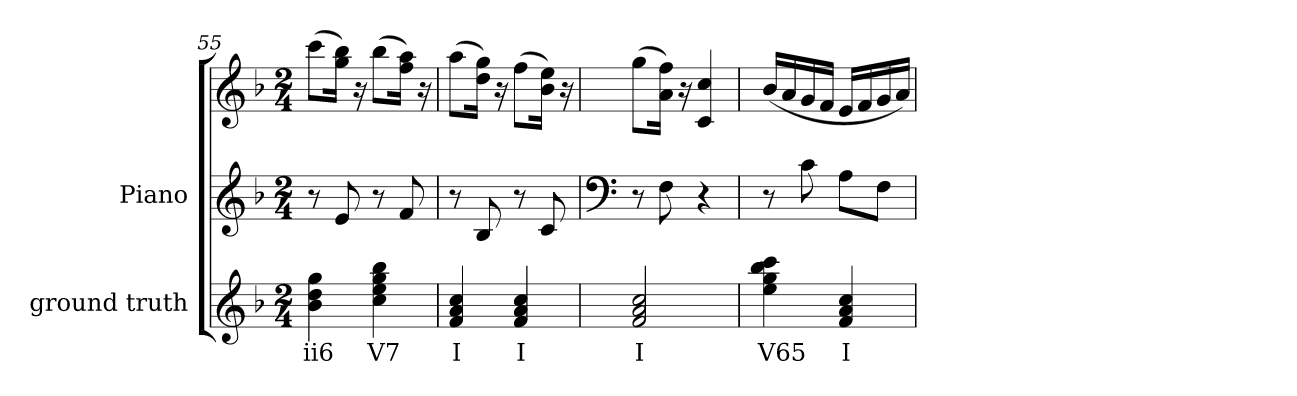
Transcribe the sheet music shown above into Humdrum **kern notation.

**kern	**text	**kern	**kern
*part2	*part2	*part1	*part1
*staff3	*staff3	*staff2	*staff1
*I"ground truth	*	*I"Piano	*
*	*	*I'Pno.	*
*	*	*clefG2	*clefG2
*k[b-]	*	*k[b-]	*k[b-]
*F:	*	*F:	*F:
*M2/4	*	*M2/4	*M2/4
=55	=55	=55	=55
4b- 4dd 4gg	ii6	8r	(>8ccc\L
.	.	8e/	16gg\ 16bb-\Jk)
.	.	.	16r
4cc 4ee 4gg 4bb-	V7	8r	(>8bb-\L
.	.	8f/	16ff\ 16aa\Jk)
.	.	.	16r
=56	=56	=56	=56
4f 4a 4cc	I	8r	(>8aa\L
.	.	8B-/	16dd\ 16gg\Jk)
.	.	.	16r
4f 4a 4cc	I	8r	(>8ff\L
.	.	8c/	16b-\ 16ee\Jk)
.	.	.	16r
=57	=57	=57	=57
*	*	*clefF4	*
2f 2a 2cc	I	8r	(>8gg\L
.	.	8F\	16a\ 16ff\Jk)
.	.	.	16r
.	.	4r	4c/ 4cc/
!!LO:LB:g=z
=58	=58	=58	=58
4ee 4gg 4bb- 4ccc	V65	8r	(<16b-/LL
.	.	.	16a/
.	.	8c\	16g/
.	.	.	16f/JJ
4f 4a 4cc	I	8A\L	16e/LL
.	.	.	16f/
.	.	8F\J	16g/
.	.	.	16a/JJ)
=	=	=	=
*-	*-	*-	*-
